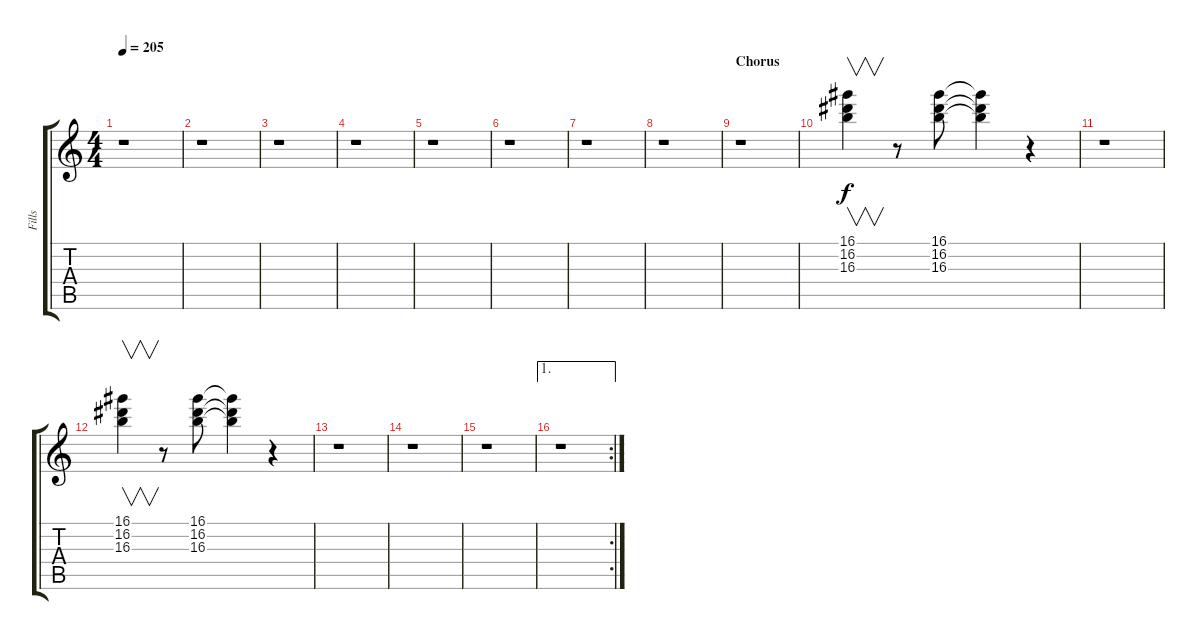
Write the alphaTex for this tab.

\track ("Fills" "Fills") {instrument distortionguitar}
\staff {score tabs}
\tuning (E4 B3 G3 D3 A2 E2) {hide}
\ts (4 4)
\tempo 205
\clef g2
\ks c
r.1{dy f} |
r.1 |
r.1 |
r.1 |
r.1 |
r.1 |
r.1 |
r.1 |
\section ("" "Chorus")
r.1 |
(16.1 16.2 16.3).4{v} r.8 (16.1 16.2 16.3).8 (16.1{t} 16.2{t} 16.3{t}).4 r.4 |
r.1 |
(16.1 16.2 16.3).4{v} r.8 (16.1 16.2 16.3).8 (16.1{t} 16.2{t} 16.3{t}).4 r.4 |
r.1 |
r.1 |
r.1 |
\ae 1
\rc 2
r.1
